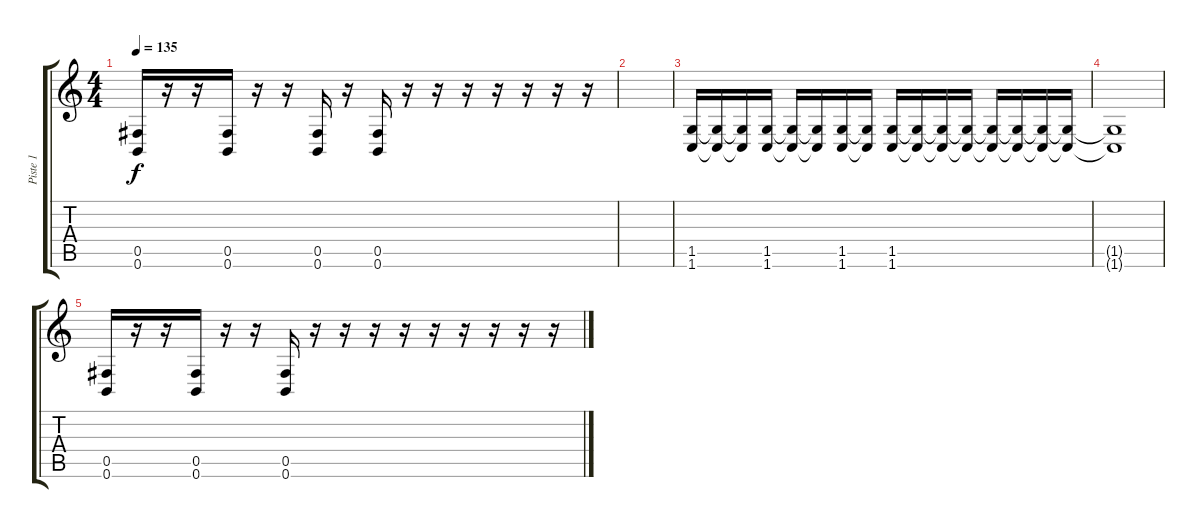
\track ("Piste 1" "Piste 1") {instrument distortionguitar}
\staff {score tabs}
\tuning (Db4 Ab3 E3 B2 Gb2 B1) {hide}
\ts (4 4)
\tempo 135
\clef g2
\ks c
(0.5 0.6).16{dy f} r.16 r.16 (0.5 0.6).16 r.16 r.16 (0.5 0.6).16 r.16 (0.5 0.6).16 r.16 r.16 r.16 r.16 r.16 r.16 r.16 |
|
(1.5 1.6).16 (1.5{t} 1.6{t}).16 (1.5{t} 1.6{t}).16 (1.5 1.6).16 (1.5{t} 1.6{t}).16 (1.5{t} 1.6{t}).16 (1.5 1.6).16 (1.5{t} 1.6{t}).16 (1.5 1.6).16 (1.5{t} 1.6{t}).16 (1.5{t} 1.6{t}).16 (1.5{t} 1.6{t}).16 (1.5{t} 1.6{t}).16 (1.5{t} 1.6{t}).16 (1.5{t} 1.6{t}).16 (1.5{t} 1.6{t}).16 |
(1.5{t} 1.6{t}).1 |
(0.5 0.6).16 r.16 r.16 (0.5 0.6).16 r.16 r.16 (0.5 0.6).16 r.16 r.16 r.16 r.16 r.16 r.16 r.16 r.16 r.16
